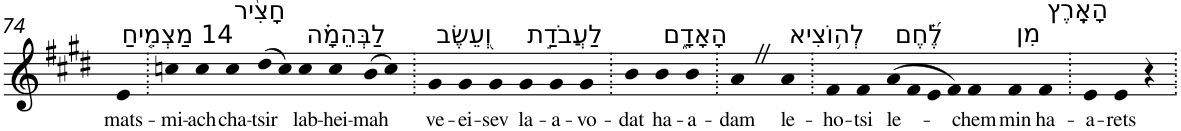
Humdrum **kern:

**kern	**text
*part1	*part1
*staff1	*staff1
*I"Piano	*
*I'Pno	*
!!LO:PB:g=z
*clefG2	*
*k[f#c#g#d#]	*
*E:	*
=74	=74
!LO:TX:a:t=14 מַצְמִ֤יחַ	!
!	!LO:LY:b
4e	mats-
=75.	=75.
!	!LO:LY:b
4ccn	-mi-
!	!LO:LY:b
4cc	-ach
!LO:TX:a:t=חָצִ֨יר	!
!	!LO:LY:b
4cc	cha-
!	!LO:LY:b
(>8dd#	-tsir
8cc)	.
!LO:TX:a:t=לַבְּהֵמָ֗ה	!
!	!LO:LY:b
4cc	lab-
!	!LO:LY:b
4cc	-hei-
!	!LO:LY:b
(>8b	-mah
8cc)	.
=76.	=76.
!LO:TX:a:t=וְ֭עֵשֶׂב	!
!	!LO:LY:b
4g#	ve-
!	!LO:LY:b
4g#	-ei-
!	!LO:LY:b
4g#	-sev
!LO:TX:a:t=לַעֲבֹדַ֣ת	!
!	!LO:LY:b
4g#	la-
!	!LO:LY:b
4g#	-a-
!	!LO:LY:b
4g#	-vo-
=77.	=77.
!	!LO:LY:b
4b	-dat
!LO:TX:a:t=הָאָדָ֑ם	!
!	!LO:LY:b
4b	ha-
!	!LO:LY:b
4b	-a-
=78.	=78.
!	!LO:LY:b
4aZ	-dam
!LO:TX:a:t=לְה֥וֹצִיא	!
!	!LO:LY:b
4a	le-
=79.	=79.
!	!LO:LY:b
4f#	-ho-
!	!LO:LY:b
4f#	-tsi
!LO:TX:a:t=לֶ֝֗חֶם	!
!	!LO:LY:b
(>8a	le-
8f#	.
8e	.
8f#)	.
!	!LO:LY:b
4f#	-chem
!LO:TX:a:t=מִן	!
!	!LO:LY:b
4f#	min
!LO:TX:a:t=הָאָֽרֶץ	!
!	!LO:LY:b
4f#	ha-
=80.	=80.
!	!LO:LY:b
4e	-a-
!	!LO:LY:b
4e	-rets
4r	.
=.	=.
*-	*-
